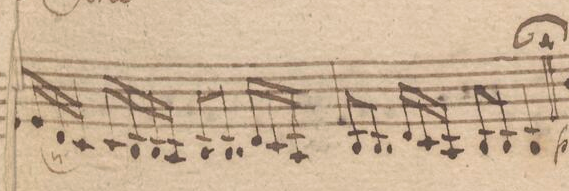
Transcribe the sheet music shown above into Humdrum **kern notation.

**kern	**dynam
*I"Violino Secundo	*
*clefG2	*
*k[f#]	*
*met(c)	*
*M4/4	*
8e/L	.
24e/L	.
24d/	.
24c/JJ	.
16c/LL	.
16B/	.
16B/	.
16A/JJ	.
8B/L	.
8.B/J	.
16d/LL	.
16c/	.
16A/JJ	.
=58	=58
8B/L	.
8.B/J	.
16d/LL	.
16c/	.
16A/JJ	.
8B/L	.
8B/J	.
4B/	.
==;	==
*-	*-
